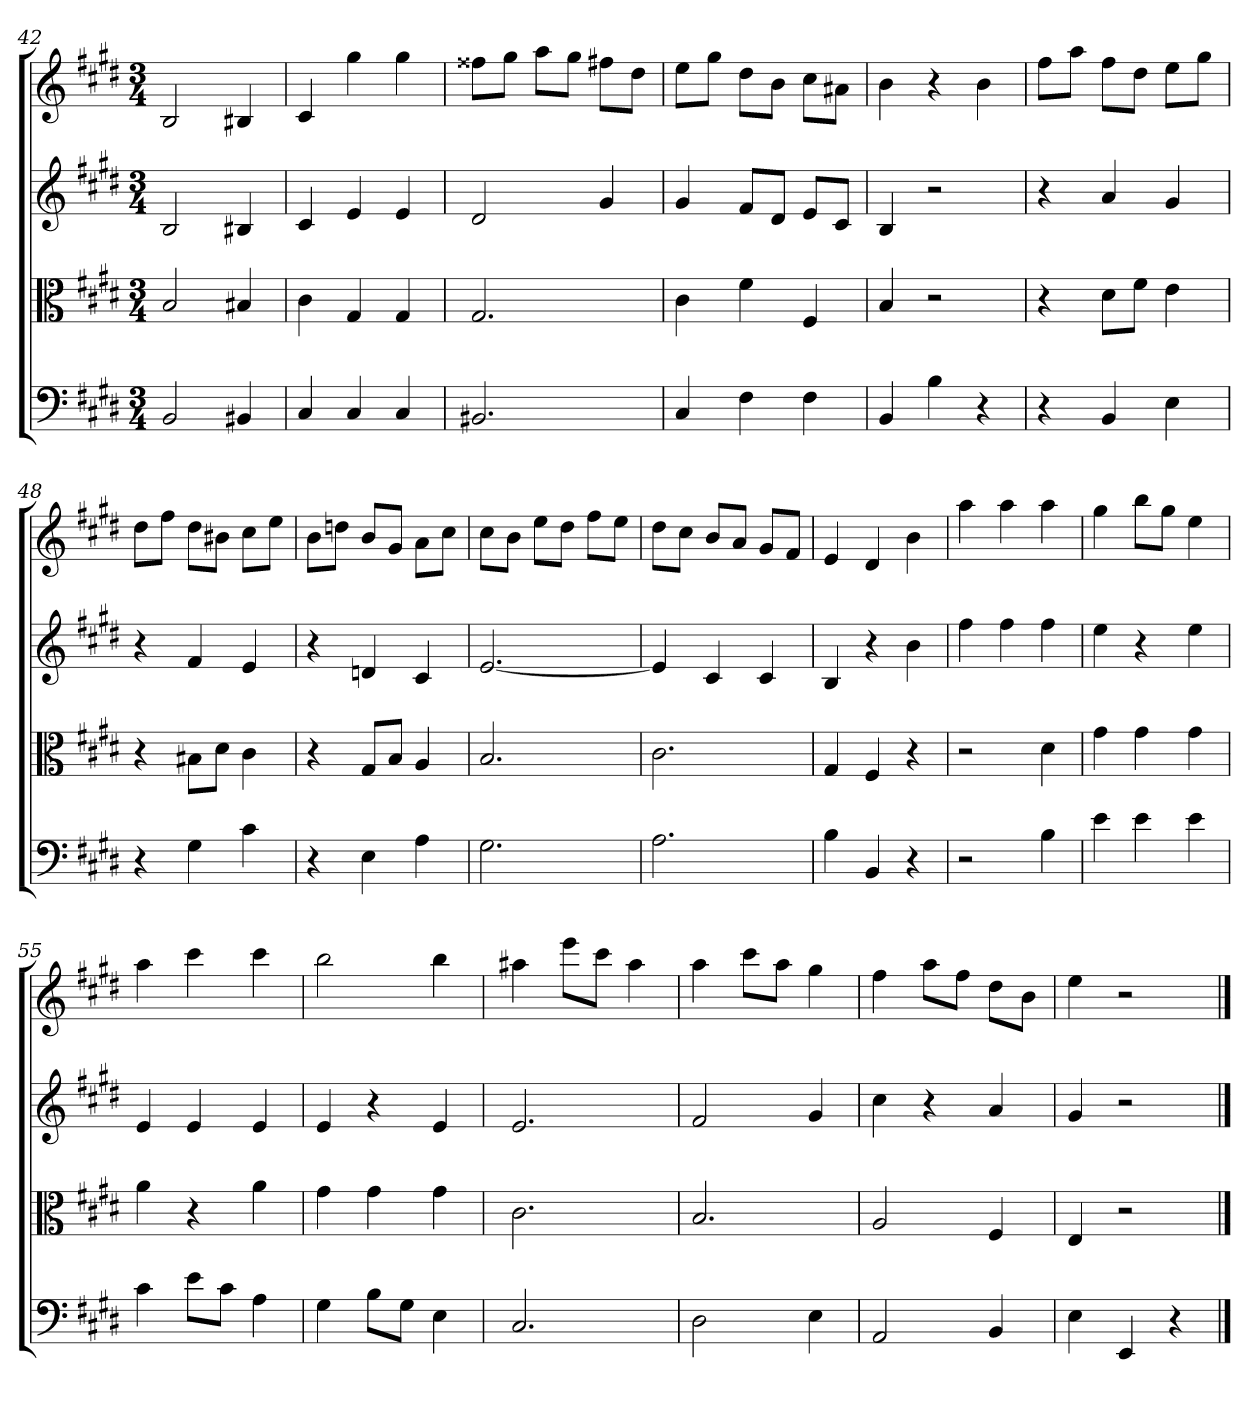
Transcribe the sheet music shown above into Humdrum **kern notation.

**kern	**kern	**kern	**kern
*part4	*part3	*part2	*part1
*staff4	*staff3	*staff2	*staff1
*clefF4	*clefC3	*	*
*k[f#c#g#d#]	*k[f#c#g#d#]	*k[f#c#g#d#]	*k[f#c#g#d#]
*E:	*E:	*E:	*E:
*M3/4	*M3/4	*M3/4	*M3/4
=42	=42	=42	=42
2BB	2B	2B	2B
4BB#X	4B#X	4B#X	4B#X
=43	=43	=43	=43
4C#	4c#	4c#	4c#
4C#	4G#	4e	4gg#
4C#	4G#	4e	4gg#
=44	=44	=44	=44
2.BB#X	2.G#	2d#	8ff##XL
.	.	.	8gg#J
.	.	.	8aaL
.	.	.	8gg#J
.	.	4g#	8ff#XL
.	.	.	8dd#J
=45	=45	=45	=45
4C#	4c#	4g#	8eeL
.	.	.	8gg#J
4F#	4f#	8f#L	8dd#L
.	.	8d#J	8bJ
4F#	4F#	8eL	8cc#L
.	.	8c#J	8a#XJ
=46	=46	=46	=46
4BB	4B	4B	4b
4B	2r	2r	4r
4r	.	.	4b
=47	=47	=47	=47
4r	4r	4r	8ff#L
.	.	.	8aaJ
4BB	8d#\L	4a	8ff#L
.	8f#\J	.	8dd#J
4E	4e	4g#	8eeL
.	.	.	8gg#J
=48	=48	=48	=48
4r	4r	4r	8dd#L
.	.	.	8ff#J
4G#	8B#X\L	4f#	8dd#L
.	8d#\J	.	8b#XJ
4c#	4c#	4e	8cc#L
.	.	.	8eeJ
=49	=49	=49	=49
4r	4r	4r	8bL
.	.	.	8ddnJ
4E	8G#/L	4dn	8bL
.	8B/J	.	8g#J
4A	4A	4c#	8aL
.	.	.	8cc#J
=50	=50	=50	=50
2.G#	2.B	[2.e	8cc#L
.	.	.	8bJ
.	.	.	8eeL
.	.	.	8dd#J
.	.	.	8ff#L
.	.	.	8eeJ
=51	=51	=51	=51
2.A	2.c#	4e]	8dd#L
.	.	.	8cc#J
.	.	4c#	8bL
.	.	.	8aJ
.	.	4c#	8g#L
.	.	.	8f#J
=52	=52	=52	=52
4B	4G#	4B	4e
4BB	4F#	4r	4d#
4r	4r	4b	4b
=53	=53	=53	=53
2r	2r	4ff#	4aa
.	.	4ff#	4aa
4B	4d#	4ff#	4aa
=54	=54	=54	=54
4e	4g#	4ee	4gg#
4e	4g#	4r	8bbL
.	.	.	8gg#J
4e	4g#	4ee	4ee
=55	=55	=55	=55
4c#	4a	4e	4aa
8e\L	4r	4e	4ccc#
8c#\J	.	.	.
4A	4a	4e	4ccc#
=56	=56	=56	=56
4G#	4g#	4e	2bb
8B\L	4g#	4r	.
8G#\J	.	.	.
4E	4g#	4e	4bb
=57	=57	=57	=57
2.C#	2.c#	2.e	4aa#X
.	.	.	8eeeL
.	.	.	8ccc#J
.	.	.	4aa#
=58	=58	=58	=58
2D#	2.B	2f#	4aa
.	.	.	8ccc#L
.	.	.	8aaJ
4E	.	4g#	4gg#
=59	=59	=59	=59
2AA	2A	4cc#	4ff#
.	.	4r	8aaL
.	.	.	8ff#J
4BB	4F#	4a	8dd#L
.	.	.	8bJ
=60	=60	=60	=60
4E	4E	4g#	4ee
4EE	2r	2r	2r
4r	.	.	.
==	==	==	==
*-	*-	*-	*-
